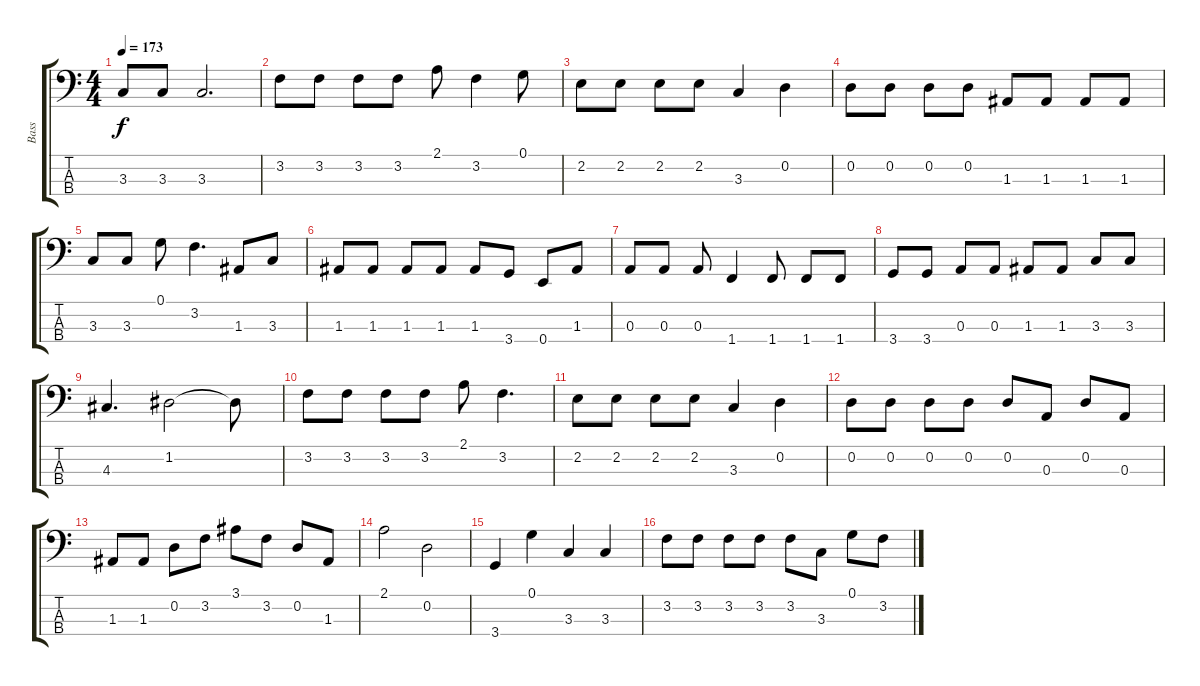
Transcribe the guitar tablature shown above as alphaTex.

\track ("Bass" "Bass") {instrument electricbassfinger}
\staff {score tabs}
\tuning (G2 D2 A1 E1) {hide}
\ts (4 4)
\tempo 173
\clef f4
\ks c
3.3.8{dy f} 3.3.8 3.3.2{d} |
3.2.8 3.2.8 3.2.8 3.2.8 2.1.8 3.2.4 0.1.8 |
2.2.8 2.2.8 2.2.8 2.2.8 3.3.4 0.2.4 |
0.2.8 0.2.8 0.2.8 0.2.8 1.3.8 1.3.8 1.3.8 1.3.8 |
3.3.8 3.3.8 0.1.8 3.2.4{d} 1.3.8 3.3.8 |
1.3.8 1.3.8 1.3.8 1.3.8 1.3.8 3.4.8 0.4.8 1.3.8 |
0.3.8 0.3.8 0.3.8 1.4.4 1.4.8 1.4.8 1.4.8 |
3.4.8 3.4.8 0.3.8 0.3.8 1.3.8 1.3.8 3.3.8 3.3.8 |
4.3.4{d} 1.2.2 1.2{t}.8 |
3.2.8 3.2.8 3.2.8 3.2.8 2.1.8 3.2.4{d} |
2.2.8 2.2.8 2.2.8 2.2.8 3.3.4 0.2.4 |
0.2.8 0.2.8 0.2.8 0.2.8 0.2.8 0.3.8 0.2.8 0.3.8 |
1.3.8 1.3.8 0.2.8 3.2.8 3.1.8 3.2.8 0.2.8 1.3.8 |
2.1.2 0.2.2 |
3.4.4 0.1.4 3.3.4 3.3.4 |
3.2.8 3.2.8 3.2.8 3.2.8 3.2.8 3.3.8 0.1.8 3.2.8
